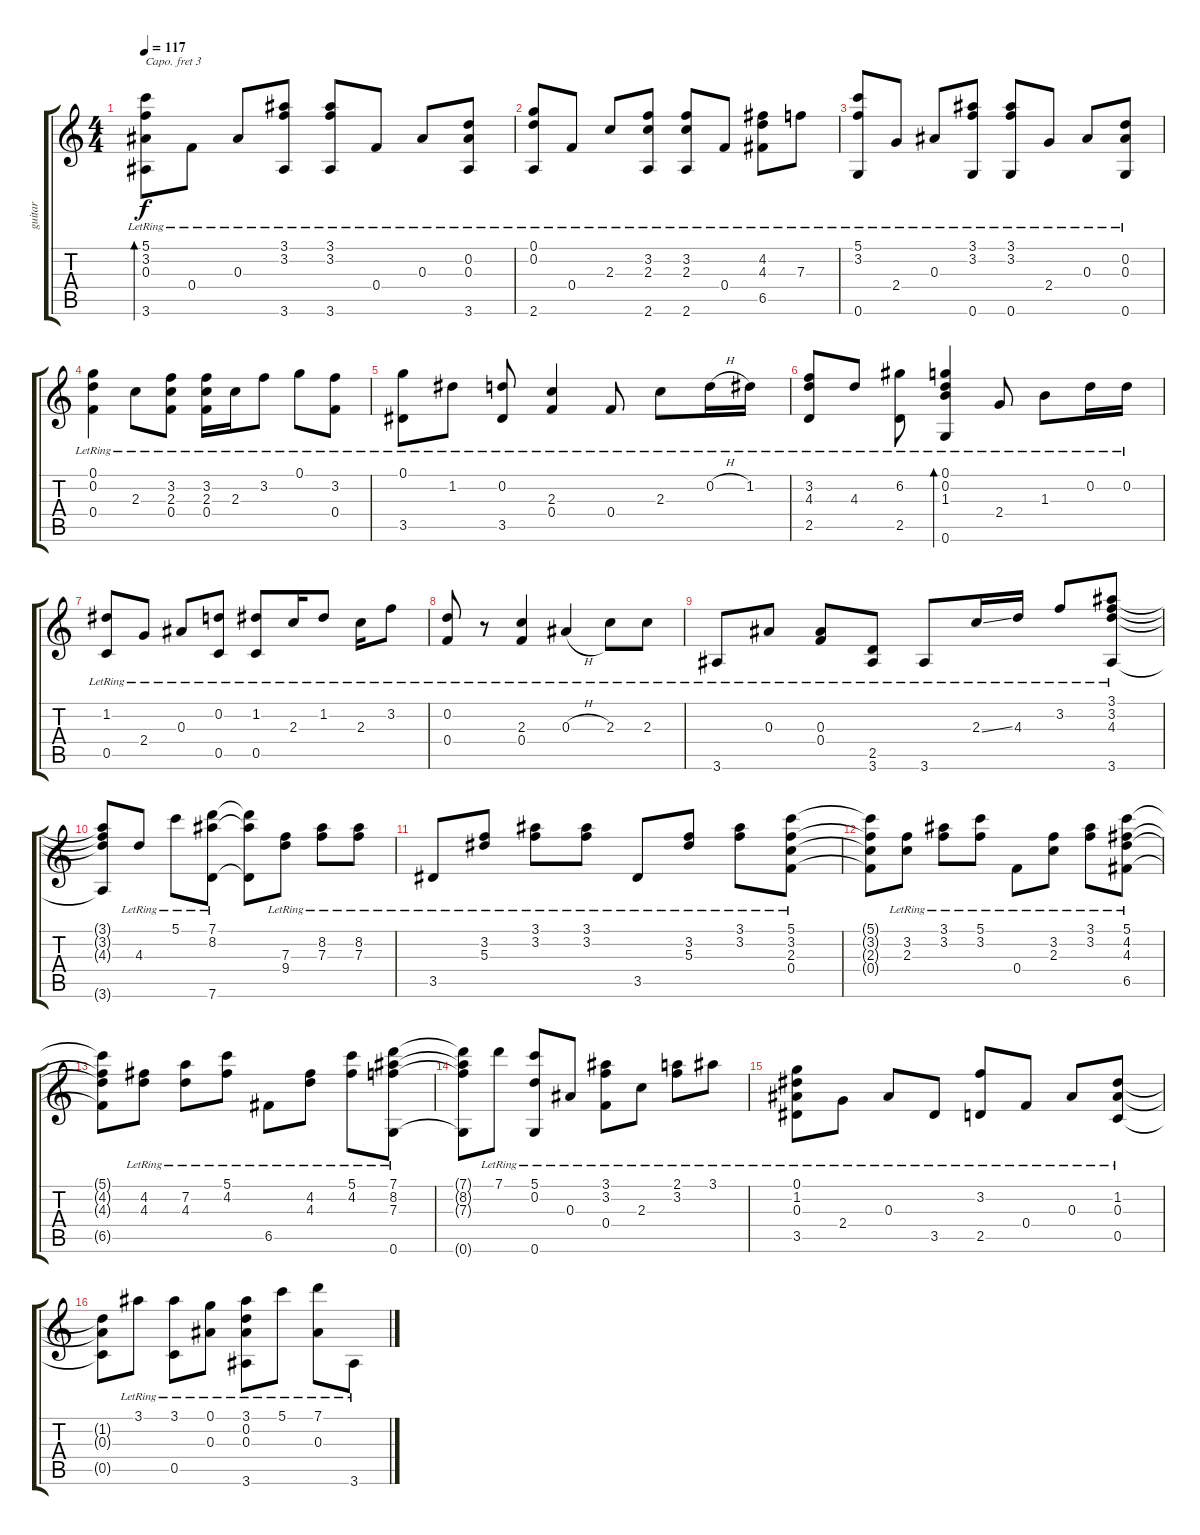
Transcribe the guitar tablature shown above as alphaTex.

\track ("guitar" "guitar") {instrument acousticguitarnylon}
\staff {score tabs}
\capo 3
\tuning (E4 B3 G3 D3 A2 E2) {hide}
\ts (4 4)
\tempo 117
\clef g2
\ks c
(5.1{lr} 3.2{lr} 0.3{lr} 3.6{lr}).8{bd 120 dy f} 0.4{lr}.8 0.3{lr}.8 (3.1{lr} 3.2{lr} 3.6{lr}).8 (3.1{lr} 3.2{lr} 3.6{lr}).8 0.4{lr}.8 0.3{lr}.8 (0.2{lr} 0.3{lr} 3.6{lr}).8 |
(0.1{lr} 0.2{lr} 2.6{lr}).8 0.4{lr}.8 2.3{lr}.8 (3.2{lr} 2.3{lr} 2.6{lr}).8 (3.2{lr} 2.3{lr} 2.6{lr}).8 0.4{lr}.8 (4.2{lr} 4.3{lr} 6.5{lr}).8 7.3{lr}.8 |
(5.1{lr} 3.2{lr} 0.6{lr}).8 2.4{lr}.8 0.3{lr}.8 (3.1{lr} 3.2{lr} 0.6{lr}).8 (3.1{lr} 3.2{lr} 0.6{lr}).8 2.4{lr}.8 0.3{lr}.8 (0.2{lr} 0.3{lr} 0.6{lr}).8 |
(0.1{lr} 0.2{lr} 0.4{lr}).4 2.3{lr}.8 (3.2{lr} 2.3{lr} 0.4{lr}).8 (3.2{lr} 2.3{lr} 0.4{lr}).16 2.3{lr}.16 3.2{lr}.8 0.1{lr}.8 (3.2{lr} 0.4{lr}).8 |
(0.1{lr} 3.5{lr}).8 1.2{lr}.8 (0.2{lr} 3.5{lr}).8 (2.3{lr} 0.4{lr}).4 0.4{lr}.8 2.3{lr}.8 0.2{h lr}.16 1.2{lr}.16 |
(3.2{lr} 4.3{lr} 2.5{lr}).8 4.3{lr}.8 (6.2{lr} 2.5{lr}).8 (0.1{lr} 0.2{lr} 1.3{lr} 0.6{lr}).4{bd 120} 2.4{lr}.8 1.3{lr}.8 0.2{lr}.16 0.2{lr}.16 |
(1.2{lr} 0.5{lr}).8 2.4{lr}.8 0.3{lr}.8 (0.2{lr} 0.5{lr}).8 (1.2{lr} 0.5{lr}).8 2.3{lr}.16 1.2{lr}.8 2.3{lr}.16 3.2{lr}.8 |
(0.2{lr} 0.4{lr}).8 r.8 (2.3{lr} 0.4{lr}).4 0.3{h lr}.4 2.3{lr}.8 2.3{lr}.8 |
3.6{lr}.8 0.3{lr}.8 (0.3{lr} 0.4{lr}).8 (2.5{lr} 3.6{lr}).8 3.6{lr}.8 2.3{ss lr}.16 4.3{lr}.16 3.2{lr}.8 (3.1{lr} 3.2{lr} 4.3{lr} 3.6{lr}).8 |
(3.1{t} 3.2{t} 4.3{t} 3.6{t}).8 4.3{lr}.8 5.1{lr}.8 (7.1{lr} 8.2{lr} 7.6{lr}).8 (7.1{t} 8.2{t} 7.6{t}).8 (7.3{lr} 9.4{lr}).8 (8.2{lr} 7.3{lr}).8 (8.2{lr} 7.3{lr}).8 |
3.5{lr}.8 (3.2{lr} 5.3).8 (3.1{lr} 3.2{lr}).8 (3.1{lr} 3.2{lr}).8 3.5{lr}.8 (3.2{lr} 5.3).8 (3.1{lr} 3.2{lr}).8 (5.1{lr} 3.2{lr} 2.3{lr} 0.4{lr}).8 |
(5.1{t} 3.2{t} 2.3{t} 0.4{t}).8 (3.2{lr} 2.3{lr}).8 (3.1{lr} 3.2{lr}).8 (5.1{lr} 3.2{lr}).8 0.4{lr}.8 (3.2{lr} 2.3{lr}).8 (3.1{lr} 3.2{lr}).8 (5.1{lr} 4.2{lr} 4.3{lr} 6.5{lr}).8 |
(5.1{t} 4.2{t} 4.3{t} 6.5{t}).8 (4.2{lr} 4.3{lr}).8 (7.2{lr} 4.3{lr}).8 (5.1{lr} 4.2{lr}).8 6.5{lr}.8 (4.2{lr} 4.3{lr}).8 (5.1{lr} 4.2{lr}).8 (7.1{lr} 8.2{lr} 7.3{lr} 0.6{lr}).8 |
(7.1{t} 8.2{t} 7.3{t} 0.6{t}).8 7.1{lr}.8 (5.1{lr} 0.2{lr} 0.6{lr}).8 0.3{lr}.8 (3.1{lr} 3.2{lr} 0.4{lr}).8 2.3{lr}.8 (2.1{lr} 3.2{lr}).8 3.1{lr}.8 |
(0.1{lr} 1.2{lr} 0.3{lr} 3.5{lr}).8 2.4{lr}.8 0.3{lr}.8 3.5{lr}.8 (3.2{lr} 2.5{lr}).8 0.4{lr}.8 0.3{lr}.8 (1.2{lr} 0.3{lr} 0.5{lr}).8 |
(1.2{t} 0.3{t} 0.5{t}).8 3.1{lr}.8 (3.1{lr} 0.5{lr}).8 (0.1{lr} 0.3{lr}).8 (3.1{lr} 0.2{lr} 0.3{lr} 3.6{lr}).8 5.1{lr}.8 (7.1{lr} 0.3{lr}).8 3.6{lr}.8
